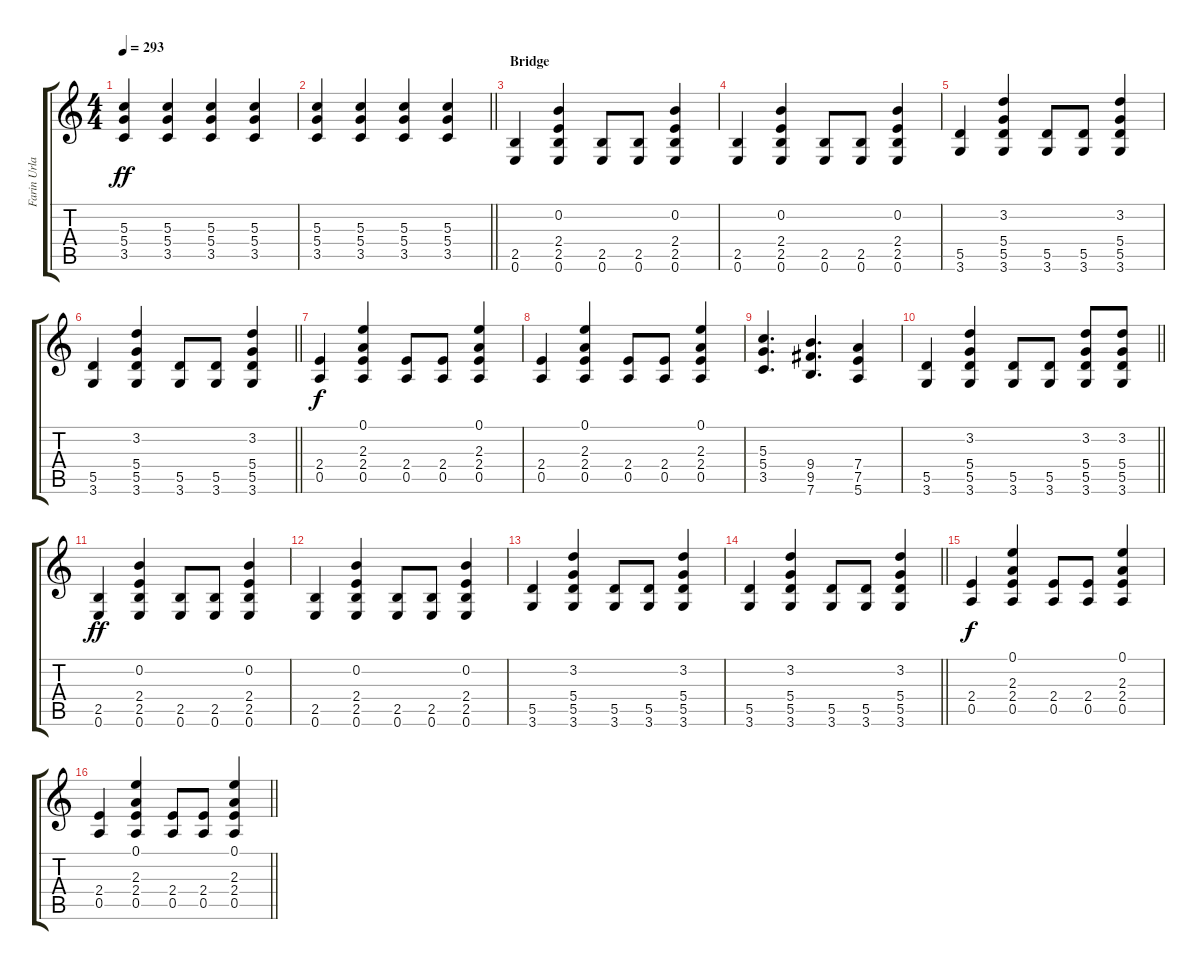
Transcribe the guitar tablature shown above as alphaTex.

\track ("Farin Urlaub" "Farin Urla") {instrument distortionguitar}
\staff {score tabs}
\tuning (E4 B3 G3 D3 A2 E2) {hide}
\ts (4 4)
\tempo 293
\clef g2
\ks c
(5.3 5.4 3.5).4{dy ff} (5.3 5.4 3.5).4 (5.3 5.4 3.5).4 (5.3 5.4 3.5).4 |
\barLineRight lightlight
(5.3 5.4 3.5).4 (5.3 5.4 3.5).4 (5.3 5.4 3.5).4 (5.3 5.4 3.5).4 |
\section ("" "Bridge")
(2.5 0.6).4 (0.2 2.4 2.5 0.6).4 (2.5 0.6).8 (2.5 0.6).8 (0.2 2.4 2.5 0.6).4 |
(2.5 0.6).4 (0.2 2.4 2.5 0.6).4 (2.5 0.6).8 (2.5 0.6).8 (0.2 2.4 2.5 0.6).4 |
(5.5 3.6).4 (3.2 5.4 5.5 3.6).4 (5.5 3.6).8 (5.5 3.6).8 (3.2 5.4 5.5 3.6).4 |
\barLineRight lightlight
(5.5 3.6).4 (3.2 5.4 5.5 3.6).4 (5.5 3.6).8 (5.5 3.6).8 (3.2 5.4 5.5 3.6).4 |
(2.4 0.5).4{dy f} (0.1 2.3 2.4 0.5).4 (2.4 0.5).8 (2.4 0.5).8 (0.1 2.3 2.4 0.5).4 |
(2.4 0.5).4 (0.1 2.3 2.4 0.5).4 (2.4 0.5).8 (2.4 0.5).8 (0.1 2.3 2.4 0.5).4 |
(5.3 5.4 3.5).4{d} (9.4 9.5 7.6).4{d} (7.4 7.5 5.6).4 |
\barLineRight lightlight
(5.5 3.6).4 (3.2 5.4 5.5 3.6).4 (5.5 3.6).8 (5.5 3.6).8 (3.2 5.4 5.5 3.6).8 (3.2 5.4 5.5 3.6).8 |
(2.5 0.6).4{dy ff} (0.2 2.4 2.5 0.6).4 (2.5 0.6).8 (2.5 0.6).8 (0.2 2.4 2.5 0.6).4 |
(2.5 0.6).4 (0.2 2.4 2.5 0.6).4 (2.5 0.6).8 (2.5 0.6).8 (0.2 2.4 2.5 0.6).4 |
(5.5 3.6).4 (3.2 5.4 5.5 3.6).4 (5.5 3.6).8 (5.5 3.6).8 (3.2 5.4 5.5 3.6).4 |
\barLineRight lightlight
(5.5 3.6).4 (3.2 5.4 5.5 3.6).4 (5.5 3.6).8 (5.5 3.6).8 (3.2 5.4 5.5 3.6).4 |
(2.4 0.5).4{dy f} (0.1 2.3 2.4 0.5).4 (2.4 0.5).8 (2.4 0.5).8 (0.1 2.3 2.4 0.5).4 |
\barLineRight lightlight
(2.4 0.5).4 (0.1 2.3 2.4 0.5).4 (2.4 0.5).8 (2.4 0.5).8 (0.1 2.3 2.4 0.5).4
